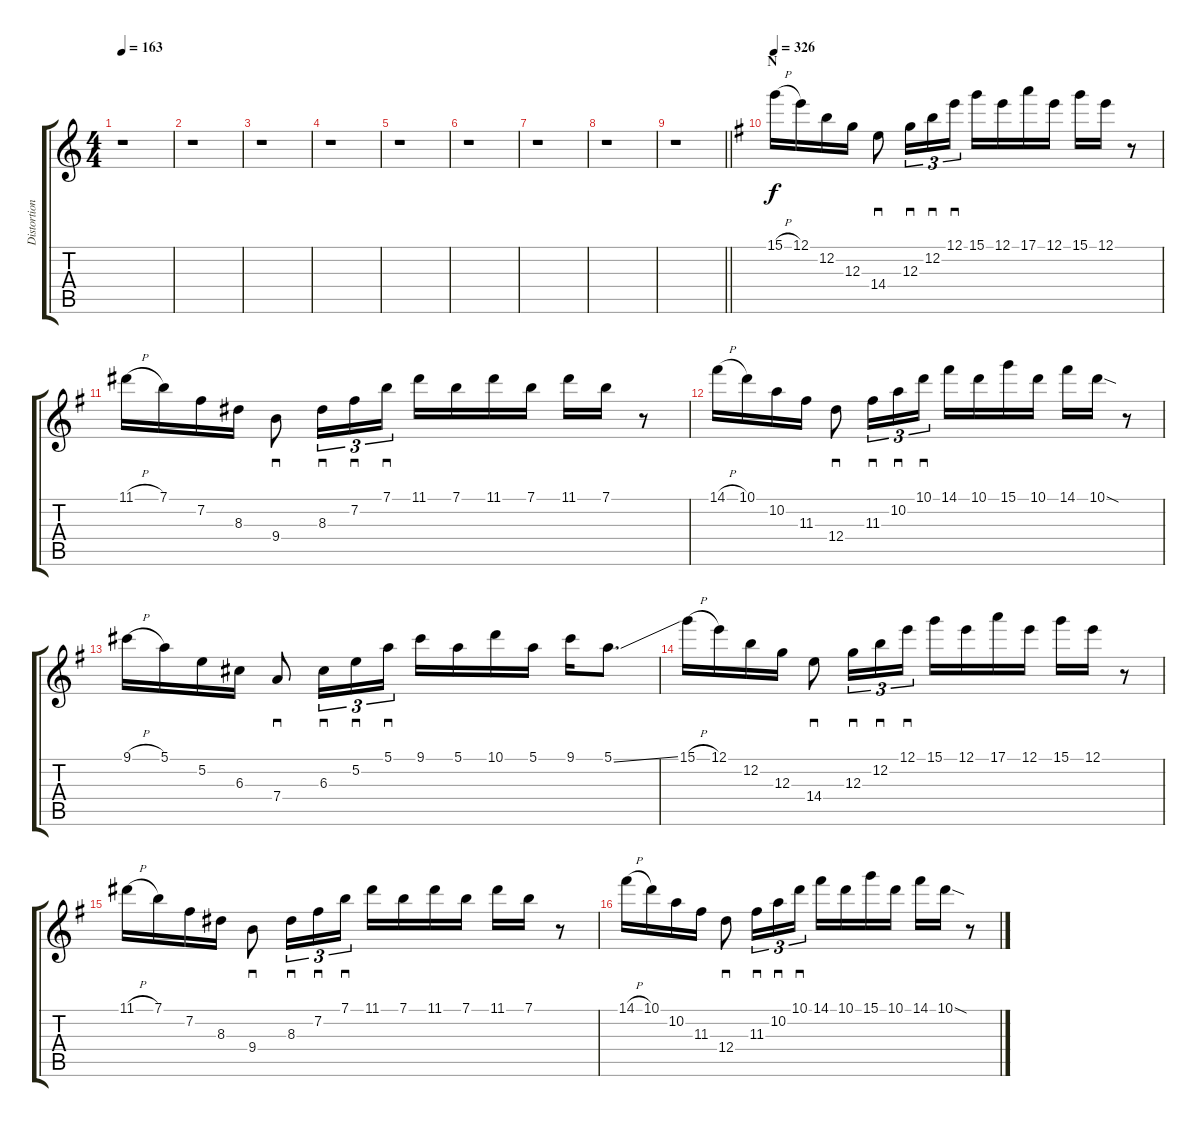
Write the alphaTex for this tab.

\track ("Distortion" "Distortion") {instrument distortionguitar}
\staff {score tabs}
\tuning (E4 B3 G3 D3 A2 E2) {hide}
\ts (4 4)
\tempo 163
\clef g2
\ks c
r.1{dy f} |
r.1 |
r.1 |
r.1 |
r.1 |
r.1 |
r.1 |
r.1 |
\barLineRight lightlight
r.1 |
\section ("" "N")
\tempo 326
\ks g
15.1{h}.16 12.1.16 12.2.16 12.3.16 14.4.8{sd} 12.3.16{sd tu (3 2)} 12.2.16{sd tu (3 2)} 12.1.16{sd tu (3 2)} 15.1.16 12.1.16 17.1.16 12.1.16 15.1.16 12.1.16 r.8 |
11.1{h}.16 7.1.16 7.2.16 8.3.16 9.4.8{sd} 8.3.16{sd tu (3 2)} 7.2.16{sd tu (3 2)} 7.1.16{sd tu (3 2)} 11.1.16 7.1.16 11.1.16 7.1.16 11.1.16 7.1.16 r.8 |
14.1{h}.16 10.1.16 10.2.16 11.3.16 12.4.8{sd} 11.3.16{sd tu (3 2)} 10.2.16{sd tu (3 2)} 10.1.16{sd tu (3 2)} 14.1.16 10.1.16 15.1.16 10.1.16 14.1.16 10.1{sod}.16 r.8 |
9.1{h}.16 5.1.16 5.2.16 6.3.16 7.4.8{sd} 6.3.16{sd tu (3 2)} 5.2.16{sd tu (3 2)} 5.1.16{sd tu (3 2)} 9.1.16 5.1.16 10.1.16 5.1.16 9.1.16 5.1{ss}.8{d} |
15.1{h}.16 12.1.16 12.2.16 12.3.16 14.4.8{sd} 12.3.16{sd tu (3 2)} 12.2.16{sd tu (3 2)} 12.1.16{sd tu (3 2)} 15.1.16 12.1.16 17.1.16 12.1.16 15.1.16 12.1.16 r.8 |
11.1{h}.16 7.1.16 7.2.16 8.3.16 9.4.8{sd} 8.3.16{sd tu (3 2)} 7.2.16{sd tu (3 2)} 7.1.16{sd tu (3 2)} 11.1.16 7.1.16 11.1.16 7.1.16 11.1.16 7.1.16 r.8 |
14.1{h}.16 10.1.16 10.2.16 11.3.16 12.4.8{sd} 11.3.16{sd tu (3 2)} 10.2.16{sd tu (3 2)} 10.1.16{sd tu (3 2)} 14.1.16 10.1.16 15.1.16 10.1.16 14.1.16 10.1{sod}.16 r.8
